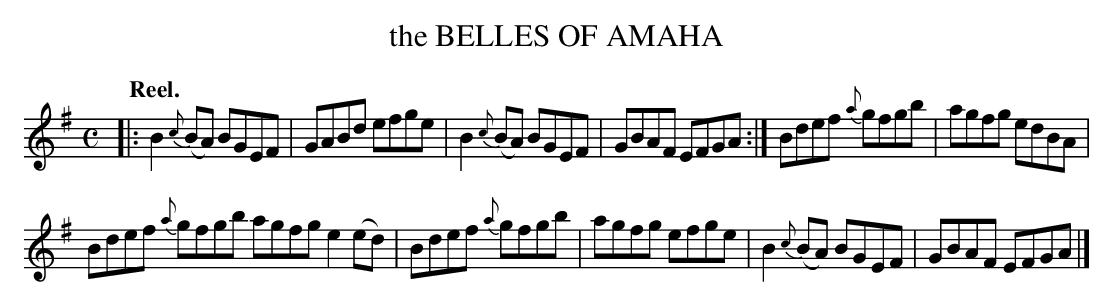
X:1
T: the BELLES OF AMAHA
Q: "Reel."
M: C
L: 1/8
K: Em
|:\
B2{c}(BA) BGEF | GABd efge |\
B2{c}(BA) BGEF | GBAF EFGA :|\
Bdef {a}gfgb | agfg edBA |
Bdef {a}gfgb agfg e2(ed) |\
Bdef {a}gfgb | agfg efge |\
B2{c}(BA) BGEF | GBAF EFGA |]
